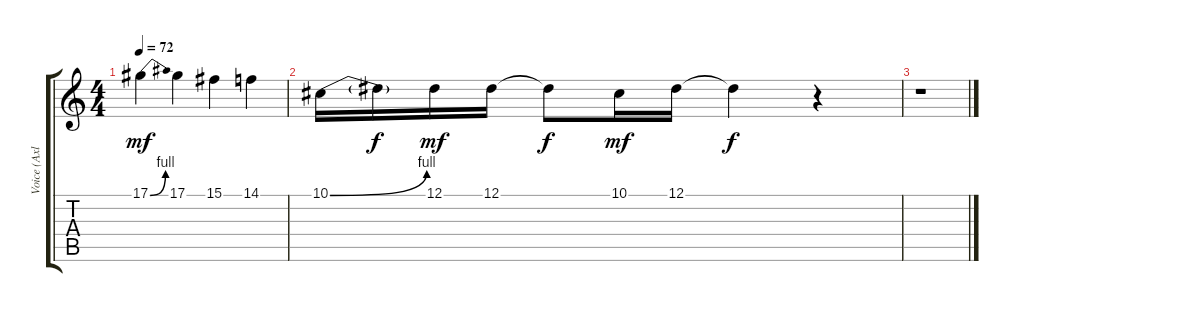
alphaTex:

\track ("Voice (Axl)" "Voice (Axl") {instrument lead2sawtooth}
\staff {score tabs}
\tuning (Eb4 Bb3 Gb3 Db3 Ab2 Eb2) {hide}
\ts (4 4)
\tempo 72
\clef g2
\ks c
17.1{be (bend 0 0 60 4)}.4{dy mf} 17.1.4 15.1.4 14.1.4 |
10.1{be (bend 0 0 60 4)}.16{volume 0} 10.1{t}.16{dy f} 12.1.16{dy mf} 12.1.16 12.1{t}.8{dy f} 10.1.16{dy mf} 12.1.16 12.1{t}.4{dy f} r.4 |
r.1
